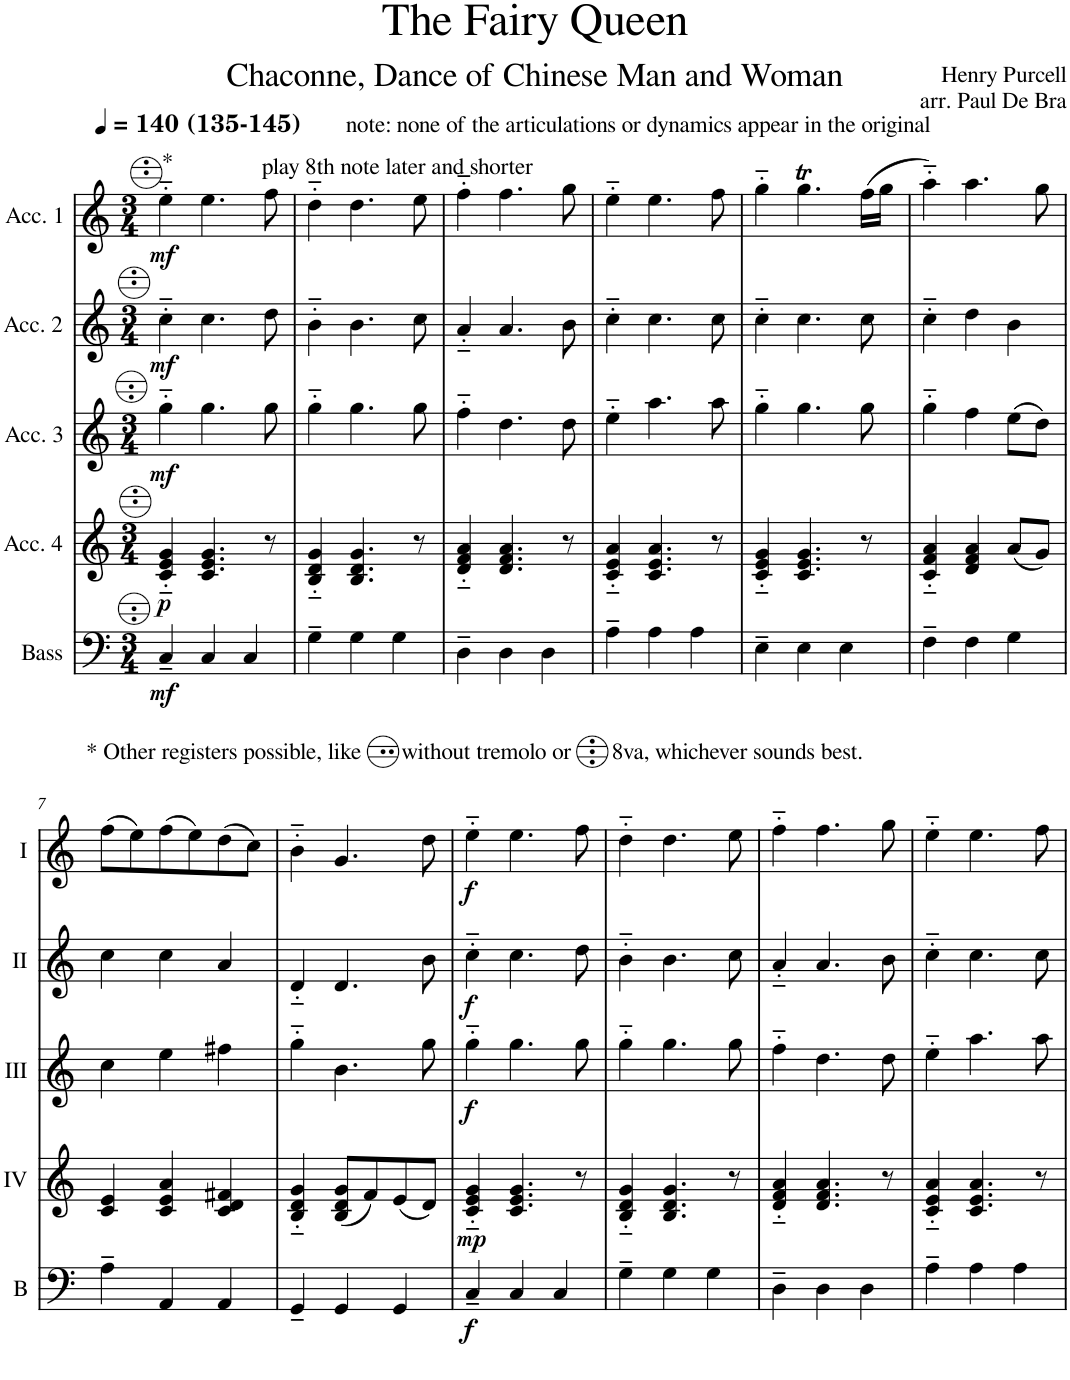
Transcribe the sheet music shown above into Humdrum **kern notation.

**kern	**dynam	**kern	**dynam	**kern	**dynam	**kern	**dynam	**kern	**dynam
*part5	*part5	*part4	*part4	*part3	*part3	*part2	*part2	*part1	*part1
*staff5	*staff5	*staff4	*staff4	*staff3	*staff3	*staff2	*staff2	*staff1	*staff1
*I"Bass	*	*I"Acc. 4	*	*I"Acc. 3	*	*I"Acc. 2	*	*I"Acc. 1	*
*I'B	*	*	*	*	*	*	*	*	*
*clefF4	*	*clefG2	*	*clefG2	*	*clefG2	*	*clefG2	*
*Trd7c12	*	*	*	*Trd7c12	*	*	*	*	*
*k[]	*	*k[]	*	*k[]	*	*k[]	*	*k[]	*
*M3/4	*	*M3/4	*	*M3/4	*	*M3/4	*	*M3/4	*
*MM140	*	*MM140	*	*MM140	*	*MM140	*	*MM140	*
=1	=1	=1	=1	=1	=1	=1	=1	=1	=1
!	!	!	!	!	!	!	!	!LO:TX:a:B:t=(135-145)	!
!	!	!	!	!	!	!	!	!LO:TX:a:t=note&colon; none of the articulations or dynamics appear in the original	!
!	!	!	!	!	!	!	!	!LO:TX:b:t=* Other registers possible, like       without tremolo or       8va, whichever sounds best.	!
!	!	!	!	!	!	!	!	!LO:TX:a:t=*	!
!	!LO:DY:b	!	!LO:DY:b	!	!LO:DY:b	!	!LO:DY:b	!	!LO:DY:b
4C~/	mf	4c/'~ 4e/'~ 4g/'~	p	4gg'~\	mf	4cc'~\	mf	4ee'~\	mf
4C/	.	4.c/ 4.e/ 4.g/	.	4.gg\	.	4.cc\	.	4.ee\	.
4C/	.	.	.	.	.	.	.	.	.
!	!	!	!	!	!	!	!	!LO:TX:a:t=play 8th note later and shorter	!
.	.	8r	.	8gg\	.	8dd\	.	8ff\	.
=2	=2	=2	=2	=2	=2	=2	=2	=2	=2
4G~\	.	4B/'~ 4d/'~ 4g/'~	.	4gg'~\	.	4b'~\	.	4dd'~\	.
4G\	.	4.B/ 4.d/ 4.g/	.	4.gg\	.	4.b\	.	4.dd\	.
4G\	.	.	.	.	.	.	.	.	.
.	.	8r	.	8gg\	.	8cc\	.	8ee\	.
=3	=3	=3	=3	=3	=3	=3	=3	=3	=3
4D~\	.	4d/'~ 4f/'~ 4a/'~	.	4ff'~\	.	4a'~/	.	4ff'~\	.
4D\	.	4.d/ 4.f/ 4.a/	.	4.dd\	.	4.a/	.	4.ff\	.
4D\	.	.	.	.	.	.	.	.	.
.	.	8r	.	8dd\	.	8b\	.	8gg\	.
=4	=4	=4	=4	=4	=4	=4	=4	=4	=4
4A~\	.	4c/'~ 4e/'~ 4a/'~	.	4ee'~\	.	4cc'~\	.	4ee'~\	.
4A\	.	4.c/ 4.e/ 4.a/	.	4.aa\	.	4.cc\	.	4.ee\	.
4A\	.	.	.	.	.	.	.	.	.
.	.	8r	.	8aa\	.	8cc\	.	8ff\	.
=5	=5	=5	=5	=5	=5	=5	=5	=5	=5
4E~\	.	4c/'~ 4e/'~ 4g/'~	.	4gg'~\	.	4cc'~\	.	4gg'~\	.
4E\	.	4.c/ 4.e/ 4.g/	.	4.gg\	.	4.cc\	.	4.ggT\	.
4E\	.	.	.	.	.	.	.	.	.
.	.	8r	.	8gg\	.	8cc\	.	(16ff\LL	.
.	.	.	.	.	.	.	.	16gg\JJ	.
=6	=6	=6	=6	=6	=6	=6	=6	=6	=6
4F~\	.	4c/'~ 4f/'~ 4a/'~	.	4gg'~\	.	4cc'~\	.	4aa'~\)	.
4F\	.	4d/ 4f/ 4a/	.	4ff\	.	4dd\	.	4.aa\	.
4G\	.	(8a/L	.	(8ee\L	.	4b\	.	.	.
.	.	8g/J)	.	8dd\J)	.	.	.	8gg\	.
!!LO:LB:g=z
=7	=7	=7	=7	=7	=7	=7	=7	=7	=7
4A~\	.	4c/ 4e/	.	4cc\	.	4cc\	.	(8ff\L	.
.	.	.	.	.	.	.	.	8ee\)	.
4AA/	.	4c/ 4e/ 4a/	.	4ee\	.	4cc\	.	(8ff\	.
.	.	.	.	.	.	.	.	8ee\)	.
4AA/	.	4c/ 4d/ 4f#X/	.	4ff#X\	.	4a/	.	(8dd\	.
.	.	.	.	.	.	.	.	8cc\J)	.
=8	=8	=8	=8	=8	=8	=8	=8	=8	=8
4GG~/	.	4B/'~ 4d/'~ 4g/'~	.	4gg'~\	.	4d'~/	.	4b'~\	.
4GG/	.	(8B/ 8d/ 8g/L	.	4.b\	.	4.d/	.	4.g/	.
.	.	8f/)	.	.	.	.	.	.	.
4GG/	.	(8e/	.	.	.	.	.	.	.
.	.	8d/J)	.	8gg\	.	8b\	.	8dd\	.
=9	=9	=9	=9	=9	=9	=9	=9	=9	=9
!	!LO:DY:b	!	!LO:DY:b	!	!LO:DY:b	!	!LO:DY:b	!	!LO:DY:b
4C~/	f	4c/'~ 4e/'~ 4g/'~	mp	4gg'~\	f	4cc'~\	f	4ee'~\	f
4C/	.	4.c/ 4.e/ 4.g/	.	4.gg\	.	4.cc\	.	4.ee\	.
4C/	.	.	.	.	.	.	.	.	.
.	.	8r	.	8gg\	.	8dd\	.	8ff\	.
=10	=10	=10	=10	=10	=10	=10	=10	=10	=10
4G~\	.	4B/'~ 4d/'~ 4g/'~	.	4gg'~\	.	4b'~\	.	4dd'~\	.
4G\	.	4.B/ 4.d/ 4.g/	.	4.gg\	.	4.b\	.	4.dd\	.
4G\	.	.	.	.	.	.	.	.	.
.	.	8r	.	8gg\	.	8cc\	.	8ee\	.
=11	=11	=11	=11	=11	=11	=11	=11	=11	=11
4D~\	.	4d/'~ 4f/'~ 4a/'~	.	4ff'~\	.	4a'~/	.	4ff'~\	.
4D\	.	4.d/ 4.f/ 4.a/	.	4.dd\	.	4.a/	.	4.ff\	.
4D\	.	.	.	.	.	.	.	.	.
.	.	8r	.	8dd\	.	8b\	.	8gg\	.
=12	=12	=12	=12	=12	=12	=12	=12	=12	=12
4A~\	.	4c/'~ 4e/'~ 4a/'~	.	4ee'~\	.	4cc'~\	.	4ee'~\	.
4A\	.	4.c/ 4.e/ 4.a/	.	4.aa\	.	4.cc\	.	4.ee\	.
4A\	.	.	.	.	.	.	.	.	.
.	.	8r	.	8aa\	.	8cc\	.	8ff\	.
=	=	=	=	=	=	=	=	=	=
*-	*-	*-	*-	*-	*-	*-	*-	*-	*-
